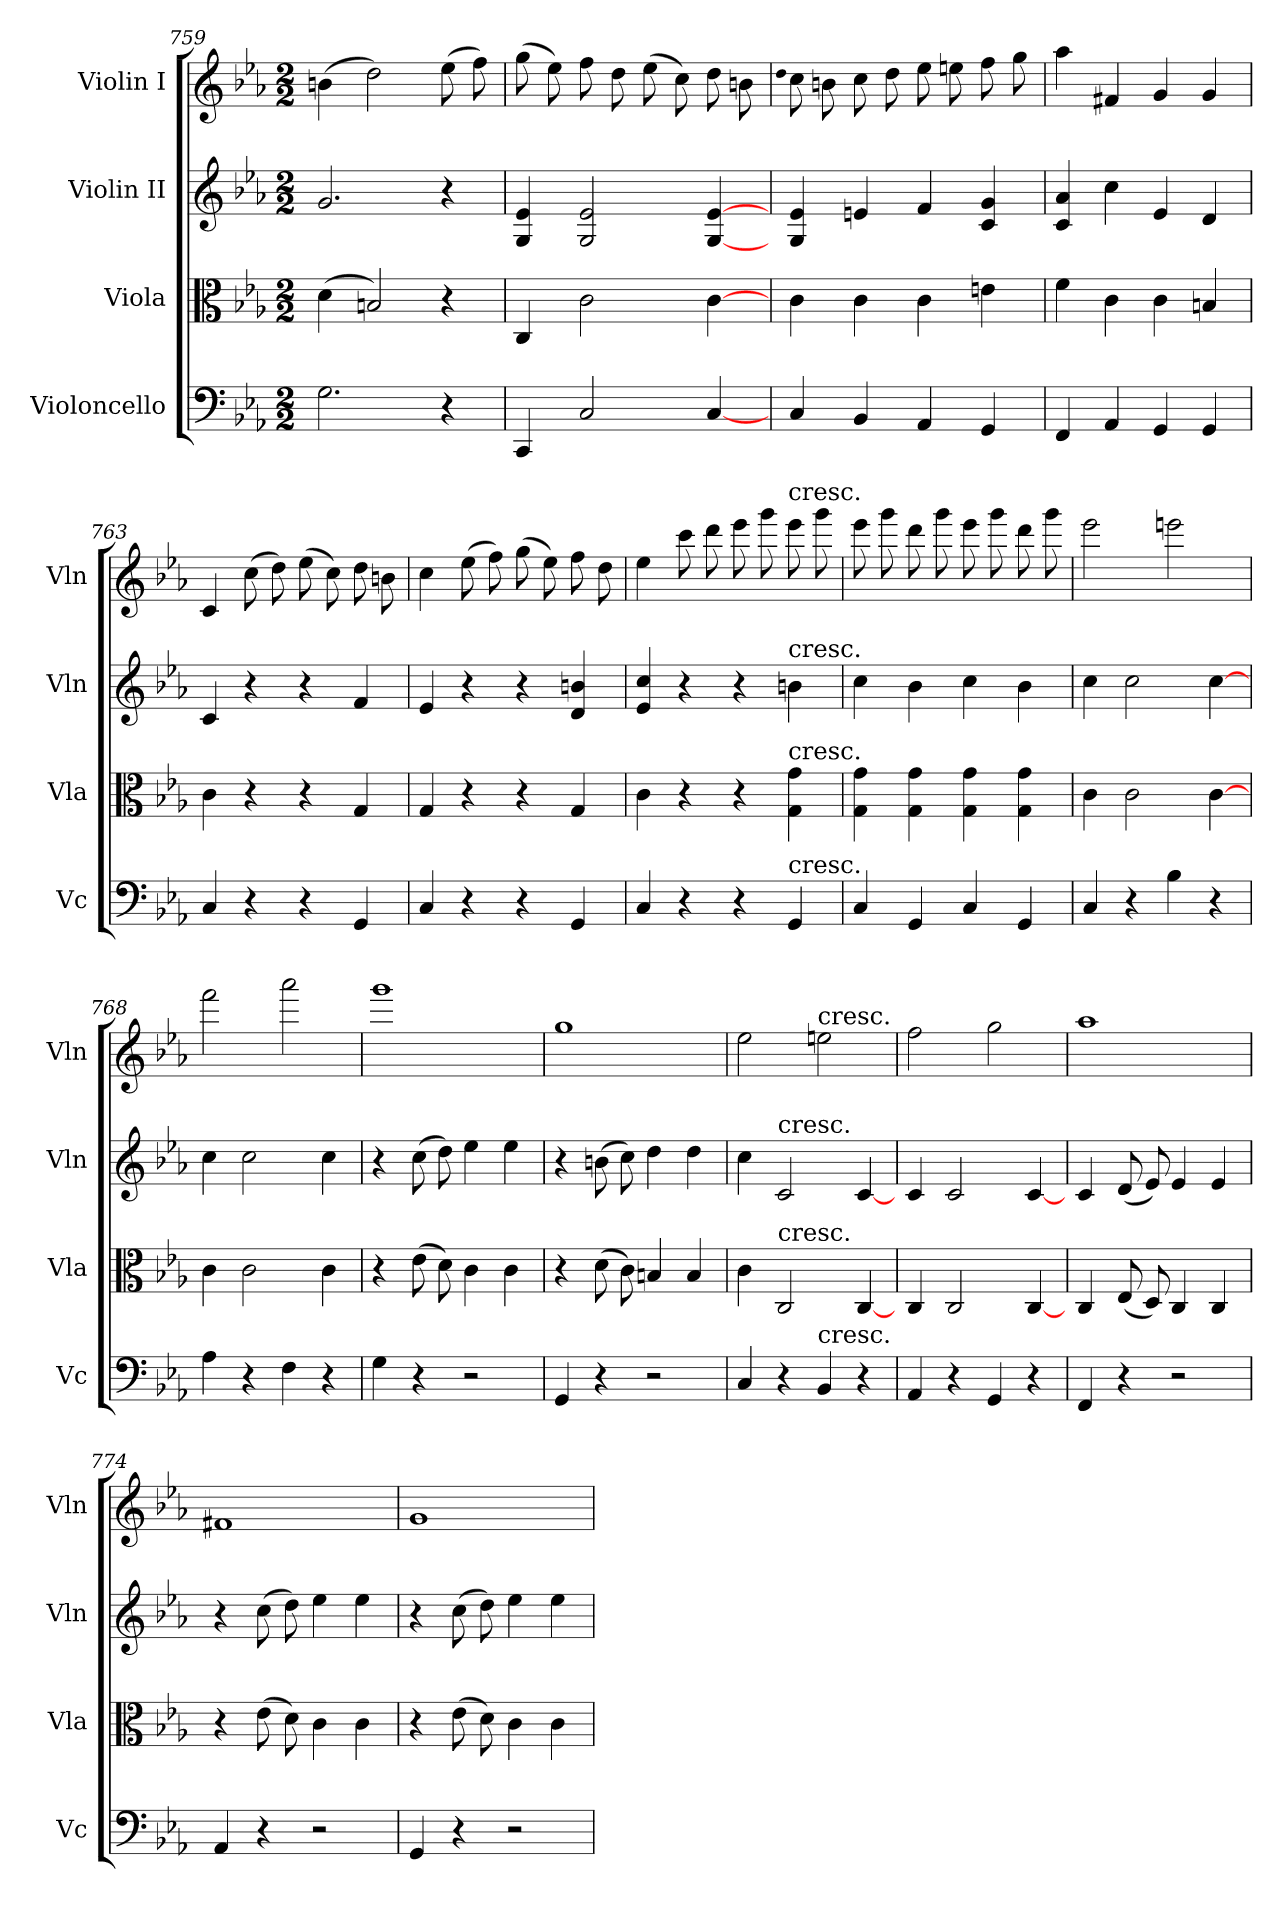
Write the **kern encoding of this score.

**kern	**kern	**kern	**kern
*part4	*part3	*part2	*part1
*staff4	*staff3	*staff2	*staff1
*I"Violoncello	*I"Viola	*I"Violin II	*I"Violin I
*I'Vc	*I'Vla	*I'Vln	*I'Vln
*clefF4	*clefC3	*clefG2	*clefG2
*k[b-e-a-]	*k[b-e-a-]	*k[b-e-a-]	*k[b-e-a-]
*c:	*c:	*c:	*c:
*M2/2	*M2/2	*M2/2	*M2/2
=759	=759	=759	=759
2.G	(4d	2.g	(4bn
.	2Bn)	.	2dd)
4r	4r	4r	(8ee-
.	.	.	8ff)
=760	=760	=760	=760
4CC	4C	4G 4e-	(8gg
.	.	.	8ee-)
2C	2c	2G 2e-	8ff
.	.	.	8dd
.	.	.	(8ee-
.	.	.	8cc)
[4C	[4c	[4G [4e-	8dd
.	.	.	8bn
=761	=761	=761	=761
.	.	.	qqdd
4C	4c	4G 4e-	8cc
.	.	.	8bn
4BB-	4c	4en	8cc
.	.	.	8dd
4AA-	4c	4f	8ee-
.	.	.	8een
4GG	4en	4c 4g	8ff
.	.	.	8gg
=762	=762	=762	=762
4FF	4f	4c 4a-	4aa-
4AA-	4c	4cc	4f#X
4GG	4c	4e-	4g
4GG	4Bn	4d	4g
=763	=763	=763	=763
4C	4c	4c	4c
4r	4r	4r	(8cc
.	.	.	8dd)
4r	4r	4r	(8ee-
.	.	.	8cc)
4GG	4G	4f	8dd
.	.	.	8bn
=764	=764	=764	=764
4C	4G	4e-	4cc
4r	4r	4r	(8ee-
.	.	.	8ff)
4r	4r	4r	(8gg
.	.	.	8ee-)
4GG	4G	4d 4bn	8ff
.	.	.	8dd
=765	=765	=765	=765
4C	4c	4e- 4cc	4ee-
4r	4r	4r	8ccc
.	.	.	8ddd
4r	4r	4r	8eee-
.	.	.	8ggg
!	!	!	!LO:TX:a:t=cresc.
!	!	!LO:TX:a:t=cresc.	!
!	!LO:TX:a:t=cresc.	!	!
!LO:TX:a:t=cresc.	!	!	!
4GG	4G 4g	4bn	8eee-
.	.	.	8ggg
=766	=766	=766	=766
4C	4G 4g	4cc	8eee-
.	.	.	8ggg
4GG	4G 4g	4b-	8ddd
.	.	.	8ggg
4C	4G 4g	4cc	8eee-
.	.	.	8ggg
4GG	4G 4g	4b-	8ddd
.	.	.	8ggg
=767	=767	=767	=767
4C	4c	4cc	2eee-
4r	2c	2cc	.
4B-	.	.	2eeen
4r	[4c	[4cc	.
=768	=768	=768	=768
4A-	4c	4cc	2fff
4r	2c	2cc	.
4F	.	.	2aaa-
4r	4c	4cc	.
=769	=769	=769	=769
4G	4r	4r	1ggg
4r	(8e-	(8cc	.
.	8d)	8dd)	.
2r	4c	4ee-	.
.	4c	4ee-	.
=770	=770	=770	=770
4GG	4r	4r	1gg
4r	(8d	(8bn	.
.	8c)	8cc)	.
2r	4Bn	4dd	.
.	4B	4dd	.
=771	=771	=771	=771
4C	4c	4cc	2ee-
!	!	!LO:TX:a:t=cresc.	!
!	!LO:TX:a:t=cresc.	!	!
4r	2C	2c	.
!	!	!	!LO:TX:a:t=cresc.
!LO:TX:a:t=cresc.	!	!	!
4BB-	.	.	2een
4r	[4C	[4c	.
=772	=772	=772	=772
4AA-	4C	4c	2ff
4r	2C	2c	.
4GG	.	.	2gg
4r	[4C	[4c	.
=773	=773	=773	=773
4FF	4C	4c	1aa-
4r	(8E-	(8d	.
.	8D)	8e-)	.
2r	4C	4e-	.
.	4C	4e-	.
=774	=774	=774	=774
4AA-	4r	4r	1f#X
4r	(8e-	(8cc	.
.	8d)	8dd)	.
2r	4c	4ee-	.
.	4c	4ee-	.
=775	=775	=775	=775
4GG	4r	4r	1g
4r	(8e-	(8cc	.
.	8d)	8dd)	.
2r	4c	4ee-	.
.	4c	4ee-	.
=	=	=	=
*-	*-	*-	*-
